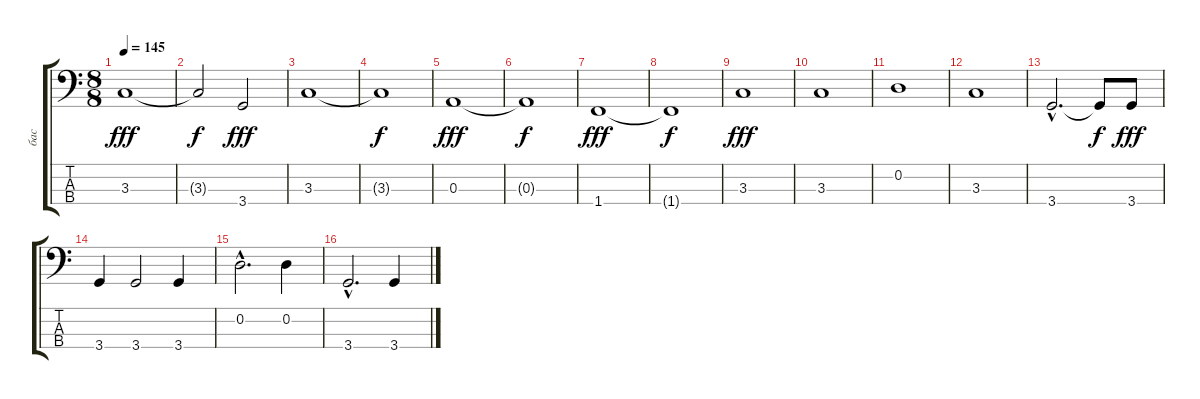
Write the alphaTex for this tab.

\track ("бас" "бас") {instrument fretlessbass}
\staff {score tabs}
\tuning (G2 D2 A1 E1) {hide}
\ts (8 8)
\tempo 145
\clef f4
\ks c
3.3.1{dy fff} |
3.3{t}.2{dy f} 3.4.2{dy fff} |
3.3.1 |
3.3{t}.1{dy f} |
0.3.1{dy fff} |
0.3{t}.1{dy f} |
1.4.1{dy fff} |
1.4{t}.1{dy f} |
3.3.1{dy fff} |
3.3.1 |
0.2.1 |
3.3.1 |
3.4{hac}.2{d} 3.4{t}.8{dy f} 3.4.8{dy fff} |
3.4.4 3.4.2 3.4.4 |
0.2{hac}.2{d} 0.2.4 |
3.4{hac}.2{d} 3.4.4
